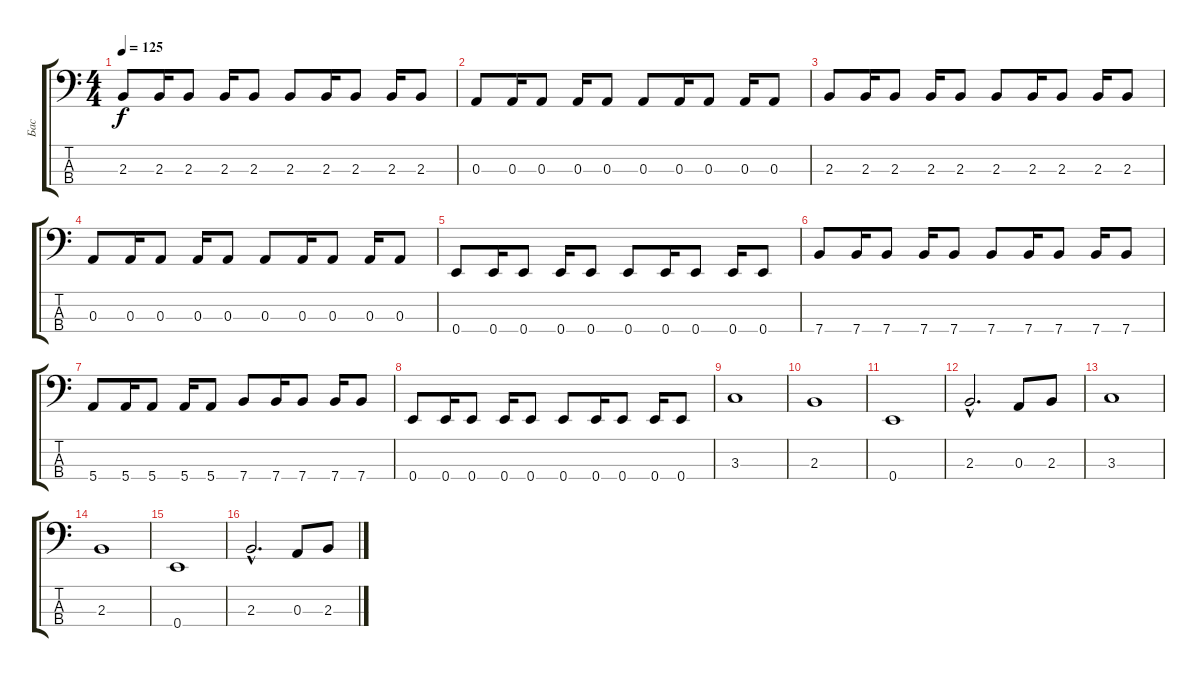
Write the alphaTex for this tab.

\track ("Бас" "Бас") {instrument electricbassfinger}
\staff {score tabs}
\tuning (G2 D2 A1 E1) {hide}
\ts (4 4)
\tempo 125
\clef f4
\ks c
2.3.8{dy f} 2.3.16 2.3.8 2.3.16 2.3.8 2.3.8 2.3.16 2.3.8 2.3.16 2.3.8 |
0.3.8 0.3.16 0.3.8 0.3.16 0.3.8 0.3.8 0.3.16 0.3.8 0.3.16 0.3.8 |
2.3.8 2.3.16 2.3.8 2.3.16 2.3.8 2.3.8 2.3.16 2.3.8 2.3.16 2.3.8 |
0.3.8 0.3.16 0.3.8 0.3.16 0.3.8 0.3.8 0.3.16 0.3.8 0.3.16 0.3.8 |
0.4.8 0.4.16 0.4.8 0.4.16 0.4.8 0.4.8 0.4.16 0.4.8 0.4.16 0.4.8 |
7.4.8 7.4.16 7.4.8 7.4.16 7.4.8 7.4.8 7.4.16 7.4.8 7.4.16 7.4.8 |
5.4.8 5.4.16 5.4.8 5.4.16 5.4.8 7.4.8 7.4.16 7.4.8 7.4.16 7.4.8 |
0.4.8 0.4.16 0.4.8 0.4.16 0.4.8 0.4.8 0.4.16 0.4.8 0.4.16 0.4.8 |
3.3.1 |
2.3.1 |
0.4.1 |
2.3{hac}.2{d} 0.3.8 2.3.8 |
3.3.1 |
2.3.1 |
0.4.1 |
2.3{hac}.2{d} 0.3.8 2.3.8
